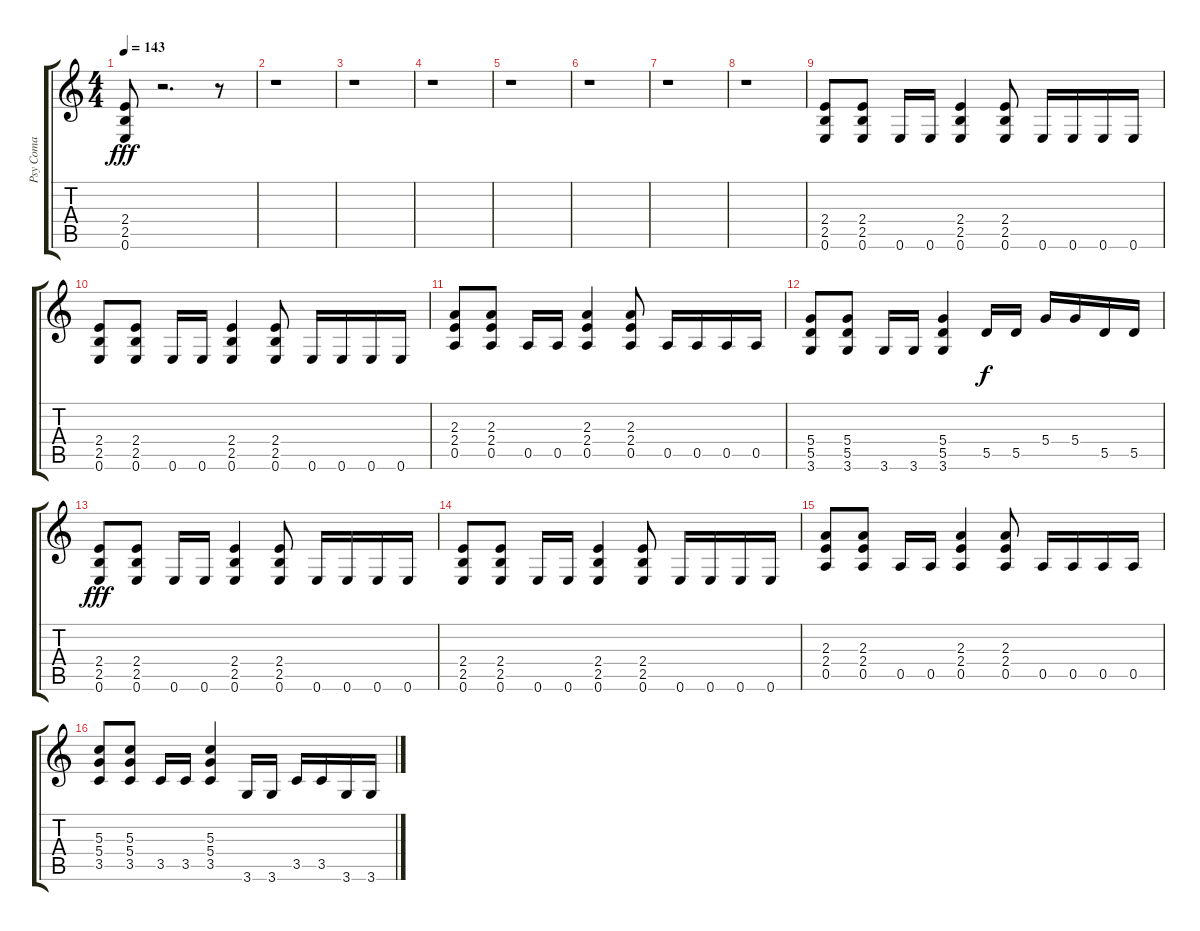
\track ("Psy Coma" "Psy Coma") {instrument distortionguitar}
\staff {score tabs}
\tuning (E4 B3 G3 D3 A2 E2) {hide}
\ts (4 4)
\tempo 143
\clef g2
\ks c
(2.4 2.5 0.6).8{dy fff} r.2{d} r.8 |
r.1 |
r.1 |
r.1 |
r.1 |
r.1 |
r.1 |
r.1 |
(2.4 2.5 0.6).8 (2.4 2.5 0.6).8 0.6.16 0.6.16 (2.4 2.5 0.6).4 (2.4 2.5 0.6).8 0.6.16 0.6.16 0.6.16 0.6.16 |
(2.4 2.5 0.6).8 (2.4 2.5 0.6).8 0.6.16 0.6.16 (2.4 2.5 0.6).4 (2.4 2.5 0.6).8 0.6.16 0.6.16 0.6.16 0.6.16 |
(2.3 2.4 0.5).8 (2.3 2.4 0.5).8 0.5.16 0.5.16 (2.3 2.4 0.5).4 (2.3 2.4 0.5).8 0.5.16 0.5.16 0.5.16 0.5.16 |
(5.4 5.5 3.6).8 (5.4 5.5 3.6).8 3.6.16 3.6.16 (5.4 5.5 3.6).4 5.5.16{dy f} 5.5.16 5.4.16 5.4.16 5.5.16 5.5.16 |
(2.4 2.5 0.6).8{dy fff} (2.4 2.5 0.6).8 0.6.16 0.6.16 (2.4 2.5 0.6).4 (2.4 2.5 0.6).8 0.6.16 0.6.16 0.6.16 0.6.16 |
(2.4 2.5 0.6).8 (2.4 2.5 0.6).8 0.6.16 0.6.16 (2.4 2.5 0.6).4 (2.4 2.5 0.6).8 0.6.16 0.6.16 0.6.16 0.6.16 |
(2.3 2.4 0.5).8 (2.3 2.4 0.5).8 0.5.16 0.5.16 (2.3 2.4 0.5).4 (2.3 2.4 0.5).8 0.5.16 0.5.16 0.5.16 0.5.16 |
(5.3 5.4 3.5).8 (5.3 5.4 3.5).8 3.5.16 3.5.16 (5.3 5.4 3.5).4 3.6.16 3.6.16 3.5.16 3.5.16 3.6.16 3.6.16
